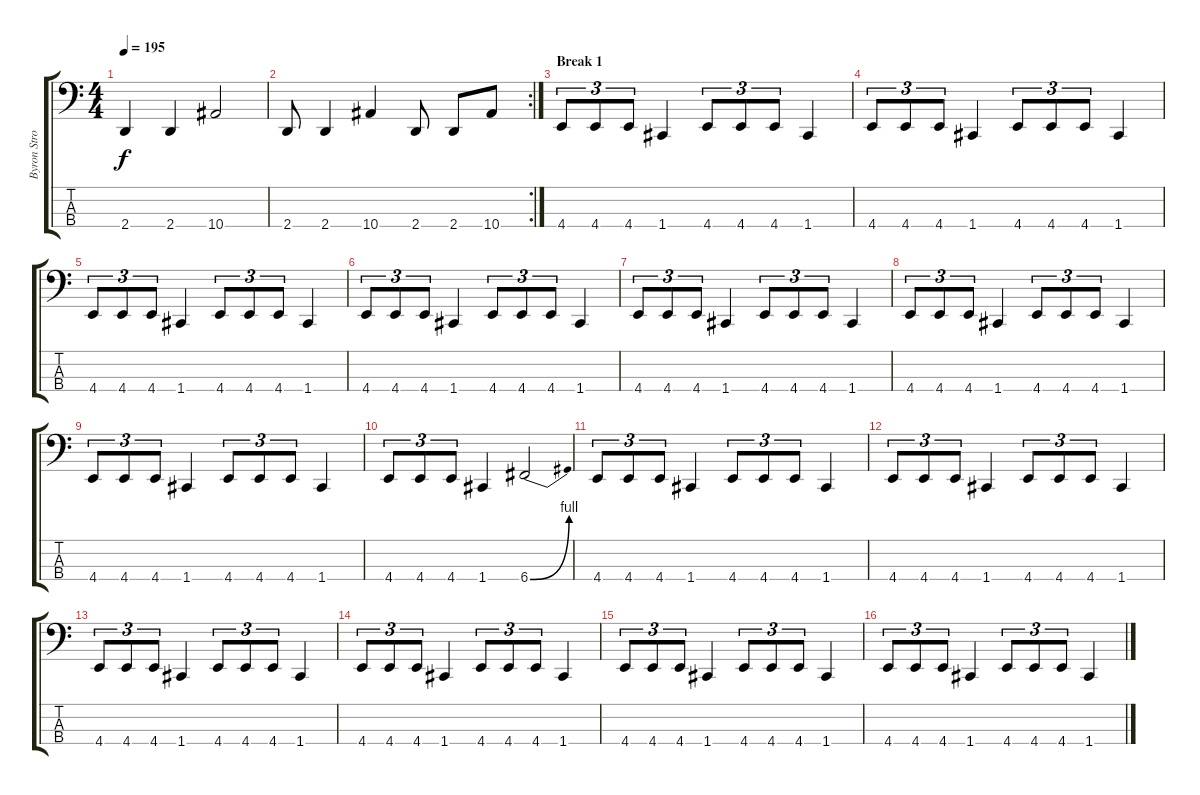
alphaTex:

\track ("Byron Stroud" "Byron Stro") {instrument electricbasspick}
\staff {score tabs}
\tuning (G2 C2 G1 C1) {hide}
\ts (4 4)
\tempo 195
\clef f4
\ks c
2.4.4{dy f} 2.4.4 10.4.2 |
\rc 2
2.4.8 2.4.4 10.4.4 2.4.8 2.4.8 10.4.8 |
\section ("" "Break 1")
4.4.8{tu (3 2)} 4.4.8{tu (3 2)} 4.4.8{tu (3 2)} 1.4.4 4.4.8{tu (3 2)} 4.4.8{tu (3 2)} 4.4.8{tu (3 2)} 1.4.4 |
4.4.8{tu (3 2)} 4.4.8{tu (3 2)} 4.4.8{tu (3 2)} 1.4.4 4.4.8{tu (3 2)} 4.4.8{tu (3 2)} 4.4.8{tu (3 2)} 1.4.4 |
4.4.8{tu (3 2)} 4.4.8{tu (3 2)} 4.4.8{tu (3 2)} 1.4.4 4.4.8{tu (3 2)} 4.4.8{tu (3 2)} 4.4.8{tu (3 2)} 1.4.4 |
4.4.8{tu (3 2)} 4.4.8{tu (3 2)} 4.4.8{tu (3 2)} 1.4.4 4.4.8{tu (3 2)} 4.4.8{tu (3 2)} 4.4.8{tu (3 2)} 1.4.4 |
4.4.8{tu (3 2)} 4.4.8{tu (3 2)} 4.4.8{tu (3 2)} 1.4.4 4.4.8{tu (3 2)} 4.4.8{tu (3 2)} 4.4.8{tu (3 2)} 1.4.4 |
4.4.8{tu (3 2)} 4.4.8{tu (3 2)} 4.4.8{tu (3 2)} 1.4.4 4.4.8{tu (3 2)} 4.4.8{tu (3 2)} 4.4.8{tu (3 2)} 1.4.4 |
4.4.8{tu (3 2)} 4.4.8{tu (3 2)} 4.4.8{tu (3 2)} 1.4.4 4.4.8{tu (3 2)} 4.4.8{tu (3 2)} 4.4.8{tu (3 2)} 1.4.4 |
4.4.8{tu (3 2)} 4.4.8{tu (3 2)} 4.4.8{tu (3 2)} 1.4.4 6.4{be (bend 0 0 60 4)}.2 |
4.4.8{tu (3 2)} 4.4.8{tu (3 2)} 4.4.8{tu (3 2)} 1.4.4 4.4.8{tu (3 2)} 4.4.8{tu (3 2)} 4.4.8{tu (3 2)} 1.4.4 |
4.4.8{tu (3 2)} 4.4.8{tu (3 2)} 4.4.8{tu (3 2)} 1.4.4 4.4.8{tu (3 2)} 4.4.8{tu (3 2)} 4.4.8{tu (3 2)} 1.4.4 |
4.4.8{tu (3 2)} 4.4.8{tu (3 2)} 4.4.8{tu (3 2)} 1.4.4 4.4.8{tu (3 2)} 4.4.8{tu (3 2)} 4.4.8{tu (3 2)} 1.4.4 |
4.4.8{tu (3 2)} 4.4.8{tu (3 2)} 4.4.8{tu (3 2)} 1.4.4 4.4.8{tu (3 2)} 4.4.8{tu (3 2)} 4.4.8{tu (3 2)} 1.4.4 |
4.4.8{tu (3 2)} 4.4.8{tu (3 2)} 4.4.8{tu (3 2)} 1.4.4 4.4.8{tu (3 2)} 4.4.8{tu (3 2)} 4.4.8{tu (3 2)} 1.4.4 |
4.4.8{tu (3 2)} 4.4.8{tu (3 2)} 4.4.8{tu (3 2)} 1.4.4 4.4.8{tu (3 2)} 4.4.8{tu (3 2)} 4.4.8{tu (3 2)} 1.4.4
